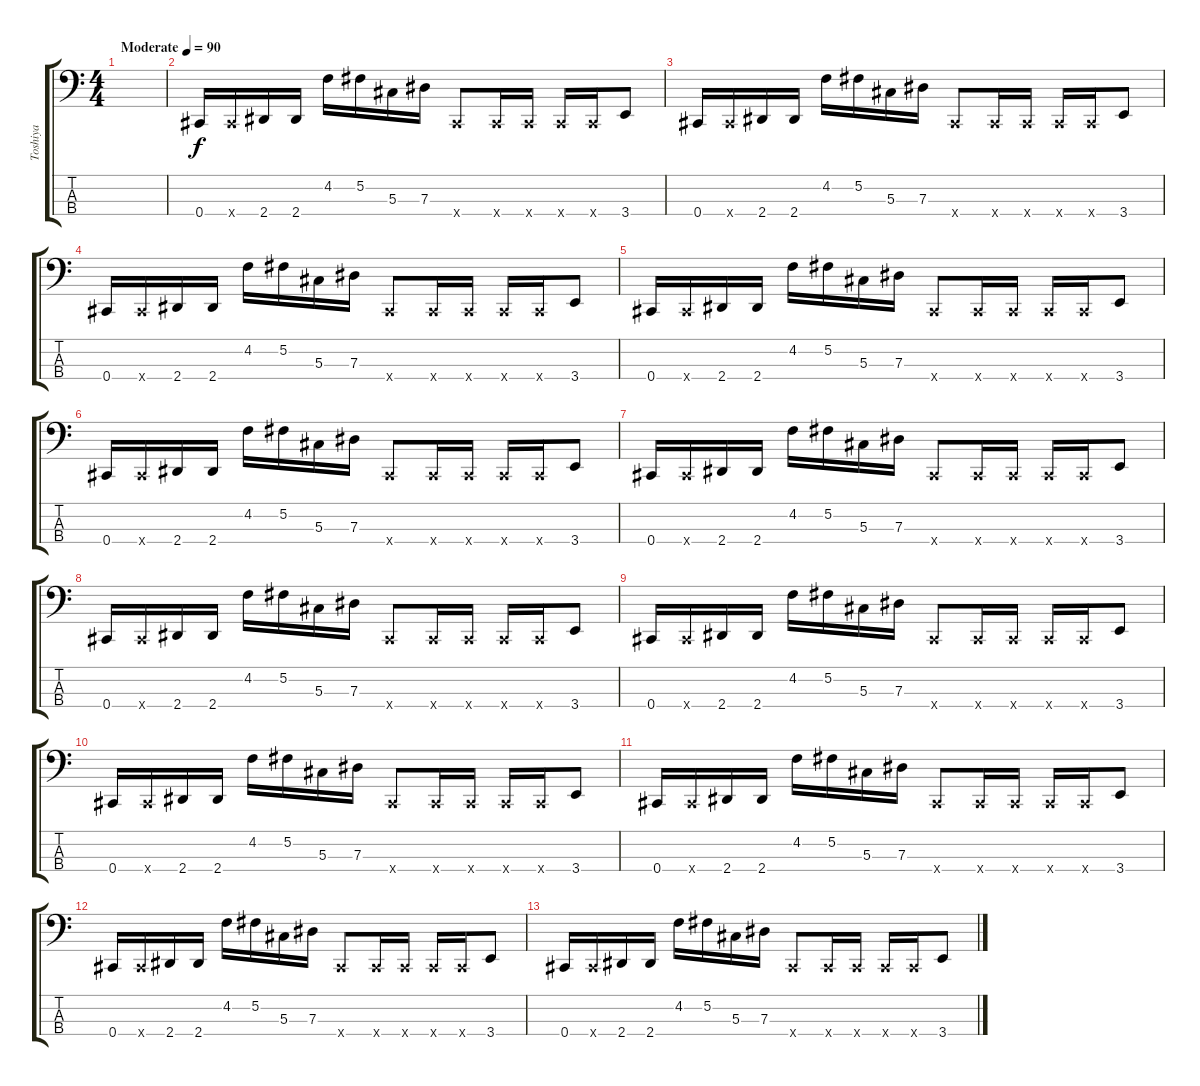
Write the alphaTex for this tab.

\track ("Toshiya" "Toshiya") {instrument electricbasspick}
\staff {score tabs}
\tuning (Gb2 Db2 Ab1 Db1) {hide}
\ts (4 4)
\tempo (90 "Moderate")
\clef f4
\ks c
|
0.4.16 0.4{x}.16 2.4.16 2.4.16 4.2.16 5.2.16 5.3.16 7.3.16 0.4{x}.8 0.4{x}.16 0.4{x}.16 0.4{x}.16 0.4{x}.16 3.4.8 |
0.4.16 0.4{x}.16 2.4.16 2.4.16 4.2.16 5.2.16 5.3.16 7.3.16 0.4{x}.8 0.4{x}.16 0.4{x}.16 0.4{x}.16 0.4{x}.16 3.4.8 |
0.4.16 0.4{x}.16 2.4.16 2.4.16 4.2.16 5.2.16 5.3.16 7.3.16 0.4{x}.8 0.4{x}.16 0.4{x}.16 0.4{x}.16 0.4{x}.16 3.4.8 |
0.4.16 0.4{x}.16 2.4.16 2.4.16 4.2.16 5.2.16 5.3.16 7.3.16 0.4{x}.8 0.4{x}.16 0.4{x}.16 0.4{x}.16 0.4{x}.16 3.4.8 |
0.4.16 0.4{x}.16 2.4.16 2.4.16 4.2.16 5.2.16 5.3.16 7.3.16 0.4{x}.8 0.4{x}.16 0.4{x}.16 0.4{x}.16 0.4{x}.16 3.4.8 |
0.4.16 0.4{x}.16 2.4.16 2.4.16 4.2.16 5.2.16 5.3.16 7.3.16 0.4{x}.8 0.4{x}.16 0.4{x}.16 0.4{x}.16 0.4{x}.16 3.4.8 |
0.4.16 0.4{x}.16 2.4.16 2.4.16 4.2.16 5.2.16 5.3.16 7.3.16 0.4{x}.8 0.4{x}.16 0.4{x}.16 0.4{x}.16 0.4{x}.16 3.4.8 |
0.4.16 0.4{x}.16 2.4.16 2.4.16 4.2.16 5.2.16 5.3.16 7.3.16 0.4{x}.8 0.4{x}.16 0.4{x}.16 0.4{x}.16 0.4{x}.16 3.4.8 |
0.4.16 0.4{x}.16 2.4.16 2.4.16 4.2.16 5.2.16 5.3.16 7.3.16 0.4{x}.8 0.4{x}.16 0.4{x}.16 0.4{x}.16 0.4{x}.16 3.4.8 |
0.4.16 0.4{x}.16 2.4.16 2.4.16 4.2.16 5.2.16 5.3.16 7.3.16 0.4{x}.8 0.4{x}.16 0.4{x}.16 0.4{x}.16 0.4{x}.16 3.4.8 |
0.4.16 0.4{x}.16 2.4.16 2.4.16 4.2.16 5.2.16 5.3.16 7.3.16 0.4{x}.8 0.4{x}.16 0.4{x}.16 0.4{x}.16 0.4{x}.16 3.4.8 |
0.4.16 0.4{x}.16 2.4.16 2.4.16 4.2.16 5.2.16 5.3.16 7.3.16 0.4{x}.8 0.4{x}.16 0.4{x}.16 0.4{x}.16 0.4{x}.16 3.4.8
